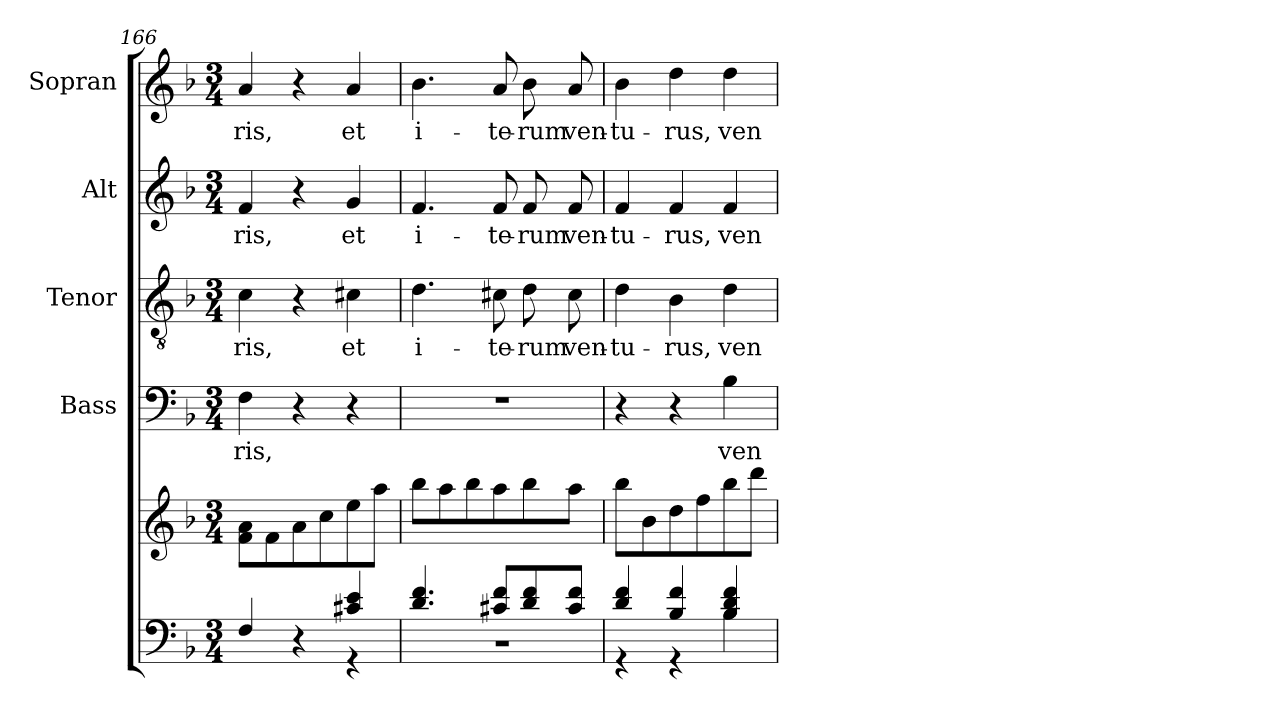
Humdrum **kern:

**kern	**kern	**kern	**text	**kern	**text	**kern	**text	**kern	**text
*part5	*part5	*part4	*part4	*part3	*part3	*part2	*part2	*part1	*part1
*staff6	*staff5	*staff4	*staff4	*staff3	*staff3	*staff2	*staff2	*staff1	*staff1
*	*	*I"Bass	*	*I"Tenor	*	*I"Alt	*	*I"Sopran	*
*	*	*I'B.	*	*I'T.	*	*I'A.	*	*I'S.	*
*clefF4	*clefG2	*clefF4	*	*clefGv2	*	*clefG2	*	*clefG2	*
*k[b-]	*k[b-]	*k[b-]	*	*k[b-]	*	*k[b-]	*	*k[b-]	*
*F:	*F:	*F:	*	*F:	*	*F:	*	*F:	*
*M3/4	*M3/4	*M3/4	*	*M3/4	*	*M3/4	*	*M3/4	*
=166	=166	=166	=166	=166	=166	=166	=166	=166	=166
*^	*	*	*	*	*	*	*	*	*
!	!	!	!	!LO:LY:b	!	!LO:LY:b	!	!LO:LY:b	!	!LO:LY:b
4F/	2ryy	8f\ 8a\L	4F\	-ris,	4c\	-ris,	4f/	-ris,	4a/	-ris,
.	.	8f\	.	.	.	.	.	.	.	.
4r	.	8a\	4r	.	4r	.	4r	.	4r	.
.	.	8cc\	.	.	.	.	.	.	.	.
!	!	!	!	!	!	!LO:LY:b	!	!LO:LY:b	!	!LO:LY:b
4c#X/ 4e/	4r	8ee\	4r	.	4c#X\	et	4g/	et	4a/	et
.	.	8aa\J	.	.	.	.	.	.	.	.
=167	=167	=167	=167	=167	=167	=167	=167	=167	=167	=167
!	!LO:N:vis=1	!	!	!	!	!LO:LY:b	!	!LO:LY:b	!	!LO:LY:b
4.d/ 4.f/	2.r	8bb-\L	2.r	.	4.d\	i-	4.f/	i-	4.b-\	i-
.	.	8aa\	.	.	.	.	.	.	.	.
.	.	8bb-\	.	.	.	.	.	.	.	.
!	!	!	!	!	!	!LO:LY:b	!	!LO:LY:b	!	!LO:LY:b
8c#X/ 8f/L	.	8aa\	.	.	8c#X\	-te-	8f/	-te-	8a/	-te-
!	!	!	!	!	!	!LO:LY:b	!	!LO:LY:b	!	!LO:LY:b
8d/ 8f/	.	8bb-\	.	.	8d\	-rum	8f/	-rum	8b-\	-rum
!	!	!	!	!	!	!LO:LY:b	!	!LO:LY:b	!	!LO:LY:b
8c#/ 8f/J	.	8aa\J	.	.	8c#\	ven-	8f/	ven-	8a/	ven-
=168	=168	=168	=168	=168	=168	=168	=168	=168	=168	=168
!	!	!	!	!	!	!LO:LY:b	!	!LO:LY:b	!	!LO:LY:b
4d/ 4f/	4r	8bb-\L	4r	.	4d\	-tu-	4f/	-tu-	4b-\	-tu-
.	.	8b-\	.	.	.	.	.	.	.	.
!	!	!	!	!	!	!LO:LY:b	!	!LO:LY:b	!	!LO:LY:b
4B-/ 4f/	4r	8dd\	4r	.	4B-\	-rus,	4f/	-rus,	4dd\	-rus,
.	.	8ff\	.	.	.	.	.	.	.	.
!	!	!	!	!LO:LY:b	!	!LO:LY:b	!	!LO:LY:b	!	!LO:LY:b
4B-/ 4d/ 4f/	4B-\	8bb-\	4B-\	ven-	4d\	ven-	4f/	ven-	4dd\	ven-
.	.	8ddd\J	.	.	.	.	.	.	.	.
*v	*v	*	*	*	*	*	*	*	*	*
=	=	=	=	=	=	=	=	=	=
*-	*-	*-	*-	*-	*-	*-	*-	*-	*-
